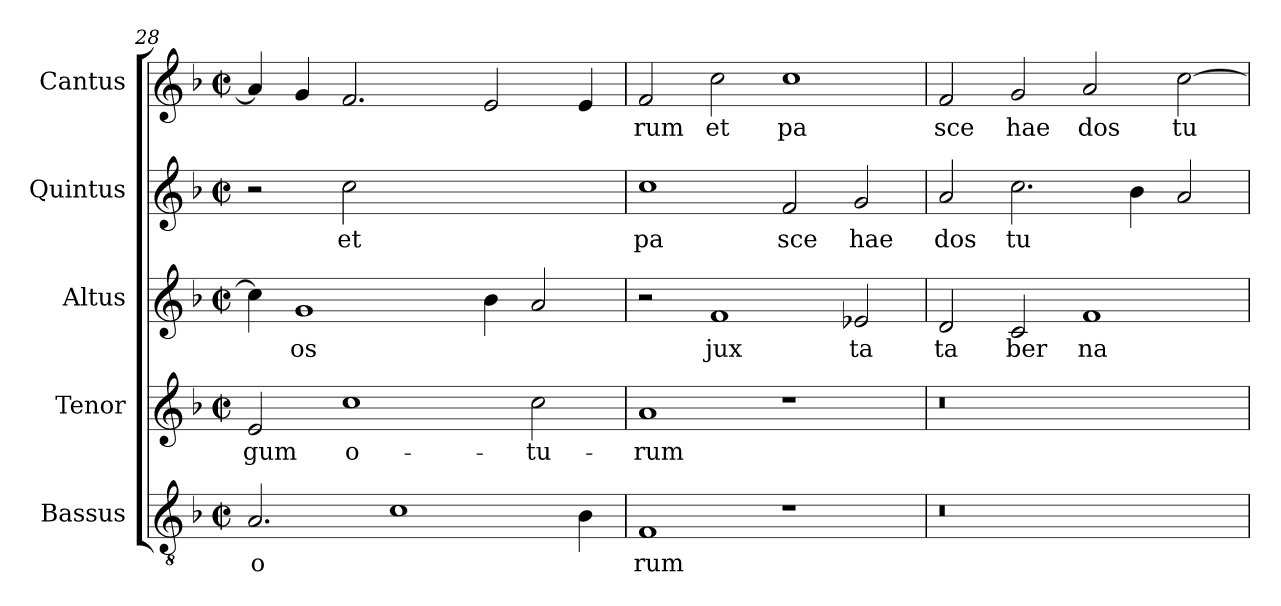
**kern	**text	**kern	**text	**kern	**text	**kern	**text	**kern	**text
*part5	*part5	*part4	*part4	*part3	*part3	*part2	*part2	*part1	*part1
*staff5	*staff5	*staff4	*staff4	*staff3	*staff3	*staff2	*staff2	*staff1	*staff1
*I"Bassus	*	*I"Tenor	*	*I"Altus	*	*I"Quintus	*	*I"Cantus	*
*clefGv2	*	*clefG2	*	*clefG2	*	*clefG2	*	*clefG2	*
*k[b-]	*	*k[b-]	*	*k[b-]	*	*k[b-]	*	*k[b-]	*
*F:	*	*F:	*	*F:	*	*F:	*	*F:	*
*M2/2	*	*M2/2	*	*M2/2	*	*M2/2	*	*M2/2	*
*met(c|)	*	*met(c|)	*	*met(c|)	*	*met(c|)	*	*met(c|)	*
=28	=28	=28	=28	=28	=28	=28	=28	=28	=28
!	!LO:LY:b:cj	!	!LO:LY:b:cj	!	!	!	!	!	!
2.A/	o	2e/	-gum	4cc\]	.	2r	.	4a/]	.
!	!	!	!	!	!LO:LY:b:cj	!	!	!	!
.	.	.	.	1g	os	.	.	4g/	.
!	!	!	!LO:LY:b:cj	!	!	!	!LO:LY:b:cj	!	!
.	.	1cc	-o-	.	.	2cc\	et	2.f/	.
1c	.	.	.	.	.	.	.	.	.
.	.	.	.	.	.	1ryy	.	.	.
.	.	.	.	4b-\	.	.	.	2e/	.
!	!	!	!LO:LY:b:cj	!	!	!	!	!	!
.	.	2cc\	tu-	2a/	.	.	.	.	.
4B-\	.	.	.	.	.	.	.	4e/	.
=29	=29	=29	=29	=29	=29	=29	=29	=29	=29
!	!LO:LY:b:cj	!	!LO:LY:b:cj	!	!	!	!LO:LY:b:cj	!	!LO:LY:b:cj
1F	rum	1a	-rum	2r	.	1cc	pa	2f/	rum
!	!	!	!	!	!LO:LY:b:cj	!	!	!	!LO:LY:b:cj
.	.	.	.	1f	jux	.	.	2cc\	et
!	!	!	!	!	!	!	!LO:LY:b:cj	!	!LO:LY:b:cj
1r	.	1r	.	.	.	2f/	sce	1cc	pa
!	!	!	!	!	!LO:LY:b:cj	!	!LO:LY:b:cj	!	!
.	.	.	.	2e-X/	ta	2g/	hae	.	.
=30	=30	=30	=30	=30	=30	=30	=30	=30	=30
!	!	!	!	!	!LO:LY:b:cj	!	!LO:LY:b:cj	!	!LO:LY:b:cj
0r	.	0r	.	2d/	ta	2a/	dos	2f/	sce
!	!	!	!	!	!LO:LY:b:cj	!	!LO:LY:b:cj	!	!LO:LY:b:cj
.	.	.	.	2c/	ber	2.cc\	tu	2g/	hae
!	!	!	!	!	!LO:LY:b:cj	!	!	!	!LO:LY:b:cj
.	.	.	.	1f	na	.	.	2a/	dos
.	.	.	.	.	.	4b-\	.	.	.
!	!	!	!	!	!	!	!	!	!LO:LY:b:cj
.	.	.	.	.	.	2a/	.	[>2cc\	tu
=	=	=	=	=	=	=	=	=	=
*-	*-	*-	*-	*-	*-	*-	*-	*-	*-
